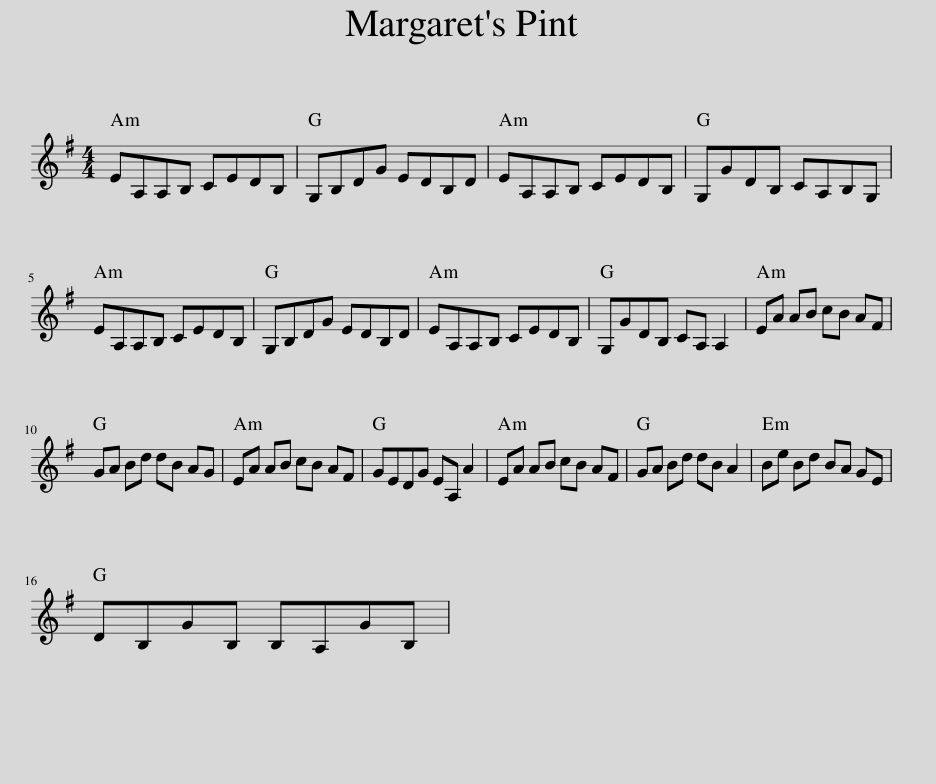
X:1
L:1/8
M:4/4
I:linebreak $
K:G
V:1 treble
V:1
 EA,A,B, CEDB, | G,B,DG EDB,D | EA,A,B, CEDB, | G,GDB, CA,B,G, |$ EA,A,B, CEDB, | %5
 G,B,DG EDB,D | EA,A,B, CEDB, | G,GDB, CA, A,2 | EA AB cB AF |$ GA Bd dB AG | %10
 EA AB cB AF | GEDG EA, A2 | EA AB cB AF | GA Bd dB A2 | Be Bd BA GE |$ %15
 DB,GB, B,A,GB, | %16
